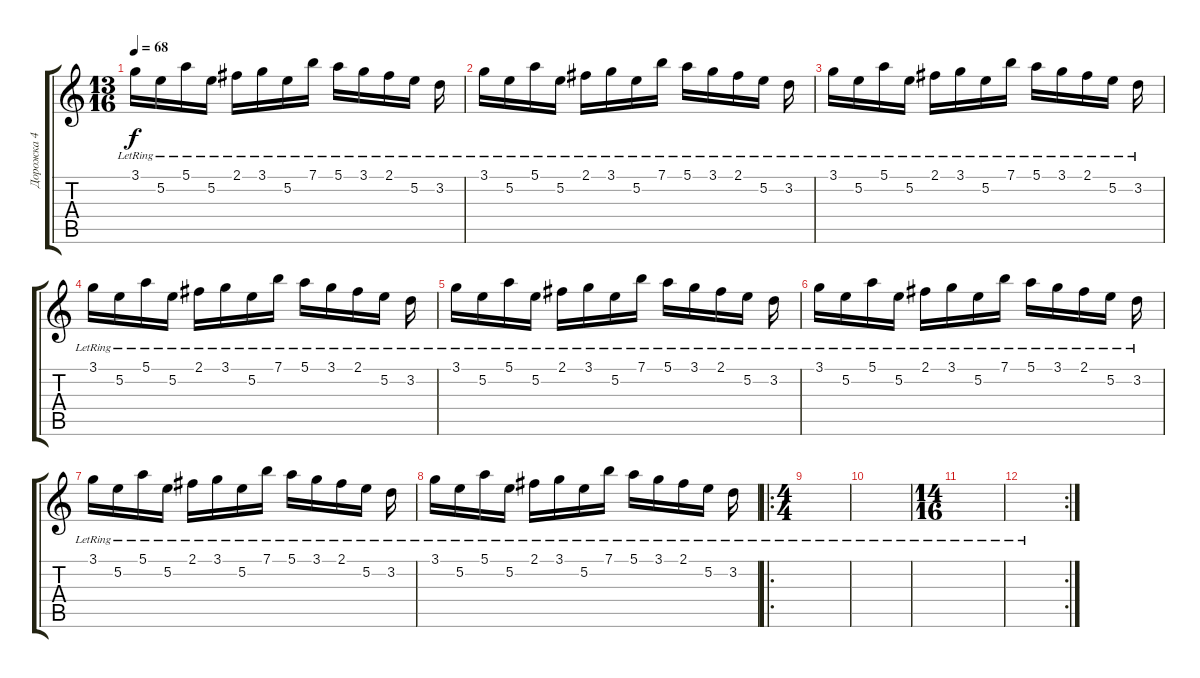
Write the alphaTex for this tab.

\track ("Дорожка 4" "Дорожка 4") {instrument electricguitarclean}
\staff {score tabs}
\tuning (E4 B3 G3 D3 A2 E2) {hide}
\ts (13 16)
\tempo 68
\clef g2
\ks c
3.1{lr}.16{dy f} 5.2{lr}.16 5.1{lr}.16 5.2{lr}.16 2.1{lr}.16 3.1{lr}.16 5.2{lr}.16 7.1{lr}.16 5.1{lr}.16 3.1{lr}.16 2.1{lr}.16 5.2{lr}.16 3.2{lr}.16 |
3.1{lr}.16 5.2{lr}.16 5.1{lr}.16 5.2{lr}.16 2.1{lr}.16 3.1{lr}.16 5.2{lr}.16 7.1{lr}.16 5.1{lr}.16 3.1{lr}.16 2.1{lr}.16 5.2{lr}.16 3.2{lr}.16 |
3.1{lr}.16 5.2{lr}.16 5.1{lr}.16 5.2{lr}.16 2.1{lr}.16 3.1{lr}.16 5.2{lr}.16 7.1{lr}.16 5.1{lr}.16 3.1{lr}.16 2.1{lr}.16 5.2{lr}.16 3.2{lr}.16 |
3.1{lr}.16 5.2{lr}.16 5.1{lr}.16 5.2{lr}.16 2.1{lr}.16 3.1{lr}.16 5.2{lr}.16 7.1{lr}.16 5.1{lr}.16 3.1{lr}.16 2.1{lr}.16 5.2{lr}.16 3.2{lr}.16 |
3.1{lr}.16 5.2{lr}.16 5.1{lr}.16 5.2{lr}.16 2.1{lr}.16 3.1{lr}.16 5.2{lr}.16 7.1{lr}.16 5.1{lr}.16 3.1{lr}.16 2.1{lr}.16 5.2{lr}.16 3.2{lr}.16 |
3.1{lr}.16 5.2{lr}.16 5.1{lr}.16 5.2{lr}.16 2.1{lr}.16 3.1{lr}.16 5.2{lr}.16 7.1{lr}.16 5.1{lr}.16 3.1{lr}.16 2.1{lr}.16 5.2{lr}.16 3.2{lr}.16 |
3.1{lr}.16 5.2{lr}.16 5.1{lr}.16 5.2{lr}.16 2.1{lr}.16 3.1{lr}.16 5.2{lr}.16 7.1{lr}.16 5.1{lr}.16 3.1{lr}.16 2.1{lr}.16 5.2{lr}.16 3.2{lr}.16 |
3.1{lr}.16 5.2{lr}.16 5.1{lr}.16 5.2{lr}.16 2.1{lr}.16 3.1{lr}.16 5.2{lr}.16 7.1{lr}.16 5.1{lr}.16 3.1{lr}.16 2.1{lr}.16 5.2{lr}.16 3.2{lr}.16 |
\ro
\ts (4 4)
|
|
\ts (14 16)
|
\rc 2
